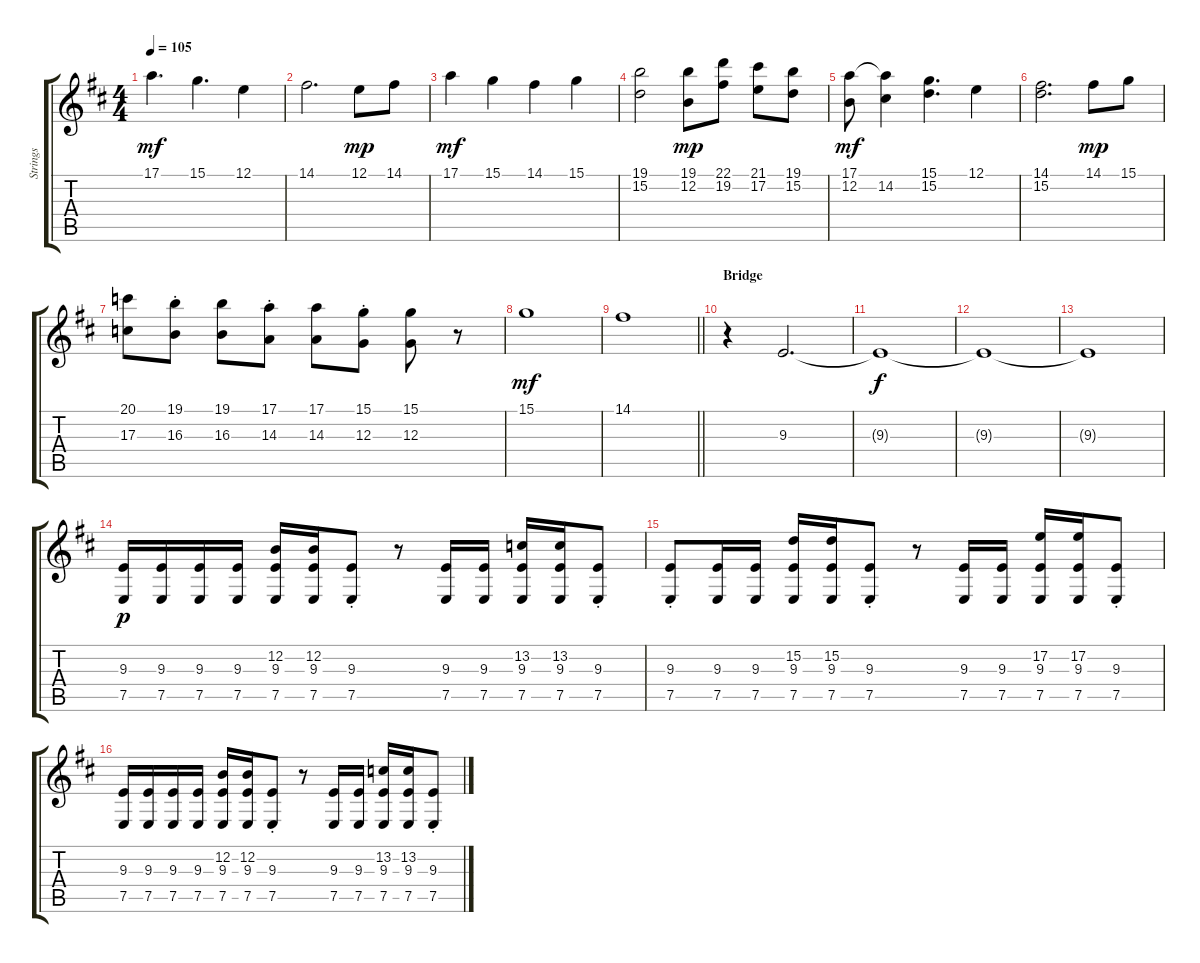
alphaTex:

\track ("Strings" "Strings") {instrument stringensemble1}
\staff {score tabs}
\tuning (E4 B3 G3 D3 A2 E2) {hide}
\ts (4 4)
\tempo 105
\clef g2
\ks d
17.1.4{d dy mf} 15.1.4{d} 12.1.4 |
14.1.2{d} 12.1.8{dy mp} 14.1.8 |
17.1.4{dy mf} 15.1.4 14.1.4 15.1.4 |
(19.1 15.2).2 (19.1 12.2).8{dy mp} (22.1 19.2).8 (21.1 17.2).8 (19.1 15.2).8 |
(17.1 12.2).8{dy mf} (17.1{t} 14.2).4 (15.1 15.2).4{d} 12.1.4 |
(14.1 15.2).2{d} 14.1.8{dy mp} 15.1.8 |
(20.1 17.3).8 (19.1{st} 16.3{st}).8 (19.1 16.3).8 (17.1{st} 14.3{st}).8 (17.1 14.3).8 (15.1{st} 12.3{st}).8 (15.1 12.3).8 r.8 |
15.1.1{dy mf} |
\barLineRight lightlight
14.1.1 |
\section ("" "Bridge")
r.4 9.3.2{d volume 9} |
9.3{t}.1{dy f} |
9.3{t}.1 |
9.3{t}.1 |
(9.3 7.5).16{dy p volume 13} (9.3 7.5).16 (9.3 7.5).16 (9.3 7.5).16 (12.2 9.3 7.5).16 (12.2 9.3 7.5).16 (9.3{st} 7.5{st}).8 r.8 (9.3 7.5).16 (9.3 7.5).16 (13.2 9.3 7.5).16 (13.2 9.3 7.5).16 (9.3{st} 7.5{st}).8 |
(9.3{st} 7.5).8 (9.3 7.5).16 (9.3 7.5).16 (15.2 9.3 7.5).16 (15.2 9.3 7.5).16 (9.3{st} 7.5{st}).8 r.8 (9.3 7.5).16 (9.3 7.5).16 (17.2 9.3 7.5).16 (17.2 9.3 7.5).16 (9.3{st} 7.5{st}).8 |
(9.3 7.5).16 (9.3 7.5).16 (9.3 7.5).16 (9.3 7.5).16 (12.2 9.3 7.5).16 (12.2 9.3 7.5).16 (9.3{st} 7.5{st}).8 r.8 (9.3 7.5).16 (9.3 7.5).16 (13.2 9.3 7.5).16 (13.2 9.3 7.5).16 (9.3{st} 7.5{st}).8
